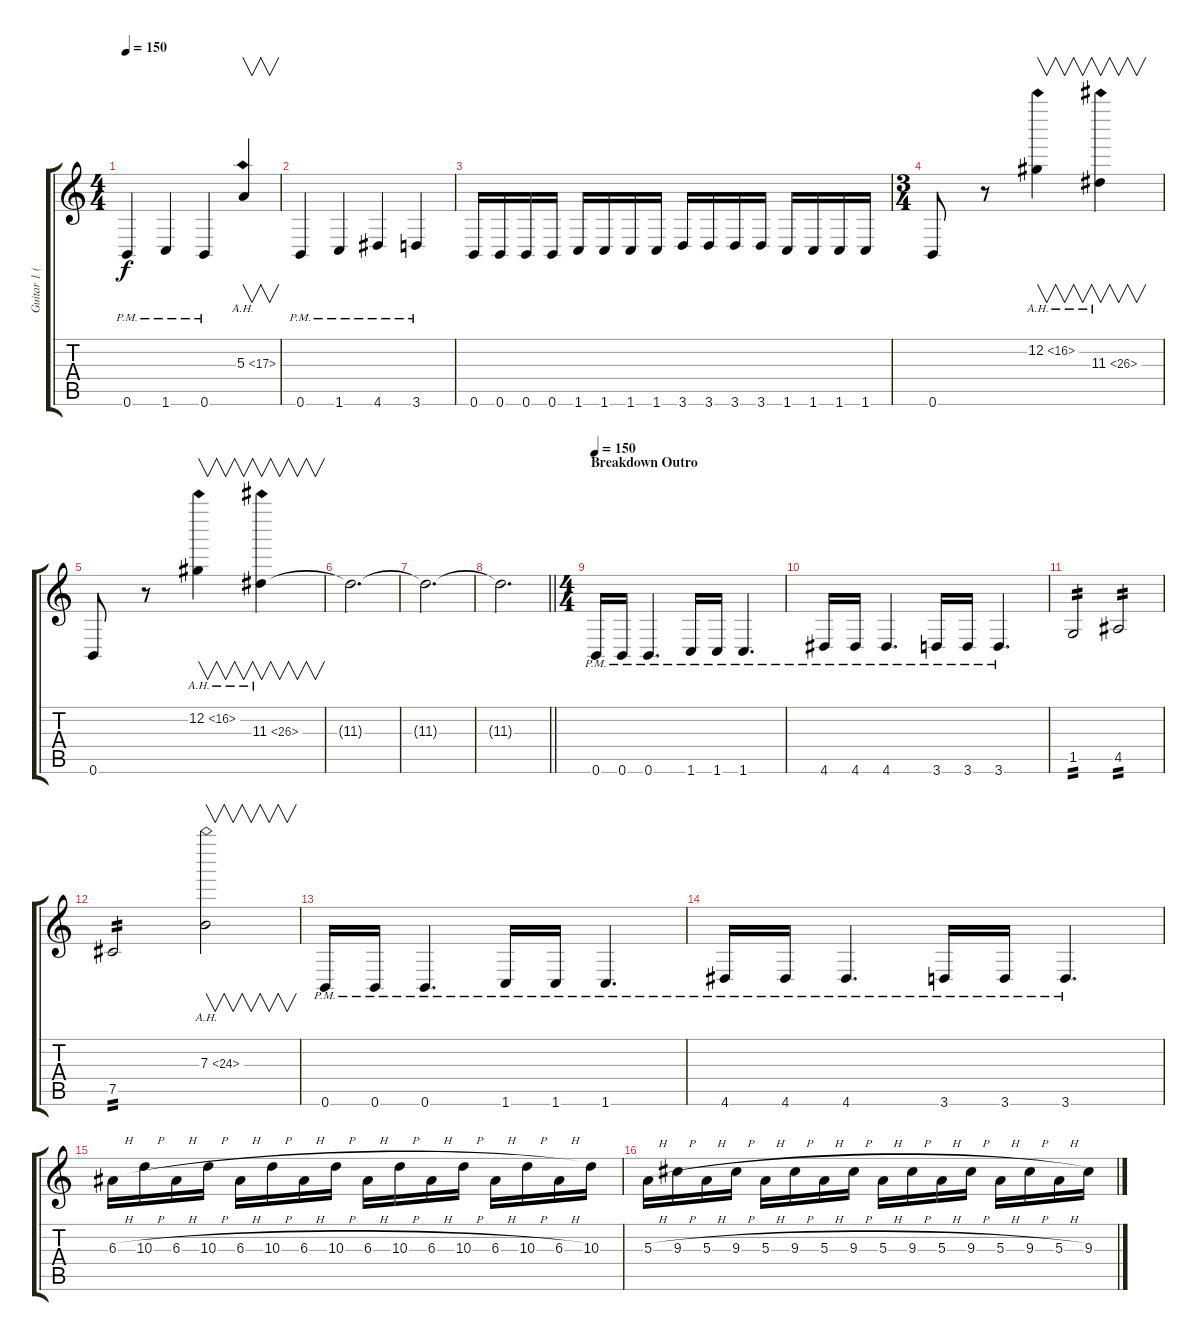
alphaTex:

\track ("Guitar 1 (Right)" "Guitar 1 (") {instrument distortionguitar}
\staff {score tabs}
\tuning (Db4 Ab3 E3 B2 Gb2 B1) {hide}
\ts (4 4)
\tempo 150
\clef g2
\ks c
0.6{pm}.4{dy f} 1.6{pm}.4 0.6{pm}.4 5.3{ah 12}.4{v} |
0.6{pm}.4 1.6{pm}.4 4.6{pm}.4 3.6{pm}.4 |
0.6.16 0.6.16 0.6.16 0.6.16 1.6.16 1.6.16 1.6.16 1.6.16 3.6.16 3.6.16 3.6.16 3.6.16 1.6.16 1.6.16 1.6.16 1.6.16 |
\ts (3 4)
0.6.8 r.8 12.2{ah 4}.4{v} 11.3{ah 15}.4{v} |
0.6.8 r.8 12.2{ah 4}.4{v} 11.3{ah 15}.4{v volume 4} |
11.3{t}.2{d} |
11.3{t}.2{d} |
\barLineRight lightlight
11.3{t}.2{d} |
\ts (4 4)
\section ("" "Breakdown Outro")
\tempo 150
0.6{pm}.16{volume 16} 0.6{pm}.16 0.6{pm}.4{d} 1.6{pm}.16 1.6{pm}.16 1.6{pm}.4{d} |
4.6{pm}.16 4.6{pm}.16 4.6{pm}.4{d} 3.6{pm}.16 3.6{pm}.16 3.6{pm}.4{d} |
1.5.2{tp 2} 4.5.2{tp 2} |
7.5.2{tp 2} 7.3{ah 17}.2{v} |
0.6{pm}.16 0.6{pm}.16 0.6{pm}.4{d} 1.6{pm}.16 1.6{pm}.16 1.6{pm}.4{d} |
4.6{pm}.16 4.6{pm}.16 4.6{pm}.4{d} 3.6{pm}.16 3.6{pm}.16 3.6{pm}.4{d} |
6.3{h}.16 10.3{h}.16 6.3{h}.16 10.3{h}.16 6.3{h}.16 10.3{h}.16 6.3{h}.16 10.3{h}.16 6.3{h}.16 10.3{h}.16 6.3{h}.16 10.3{h}.16 6.3{h}.16 10.3{h}.16 6.3{h}.16 10.3.16 |
5.3{h}.16 9.3{h}.16 5.3{h}.16 9.3{h}.16 5.3{h}.16 9.3{h}.16 5.3{h}.16 9.3{h}.16 5.3{h}.16 9.3{h}.16 5.3{h}.16 9.3{h}.16 5.3{h}.16 9.3{h}.16 5.3{h}.16 9.3.16
